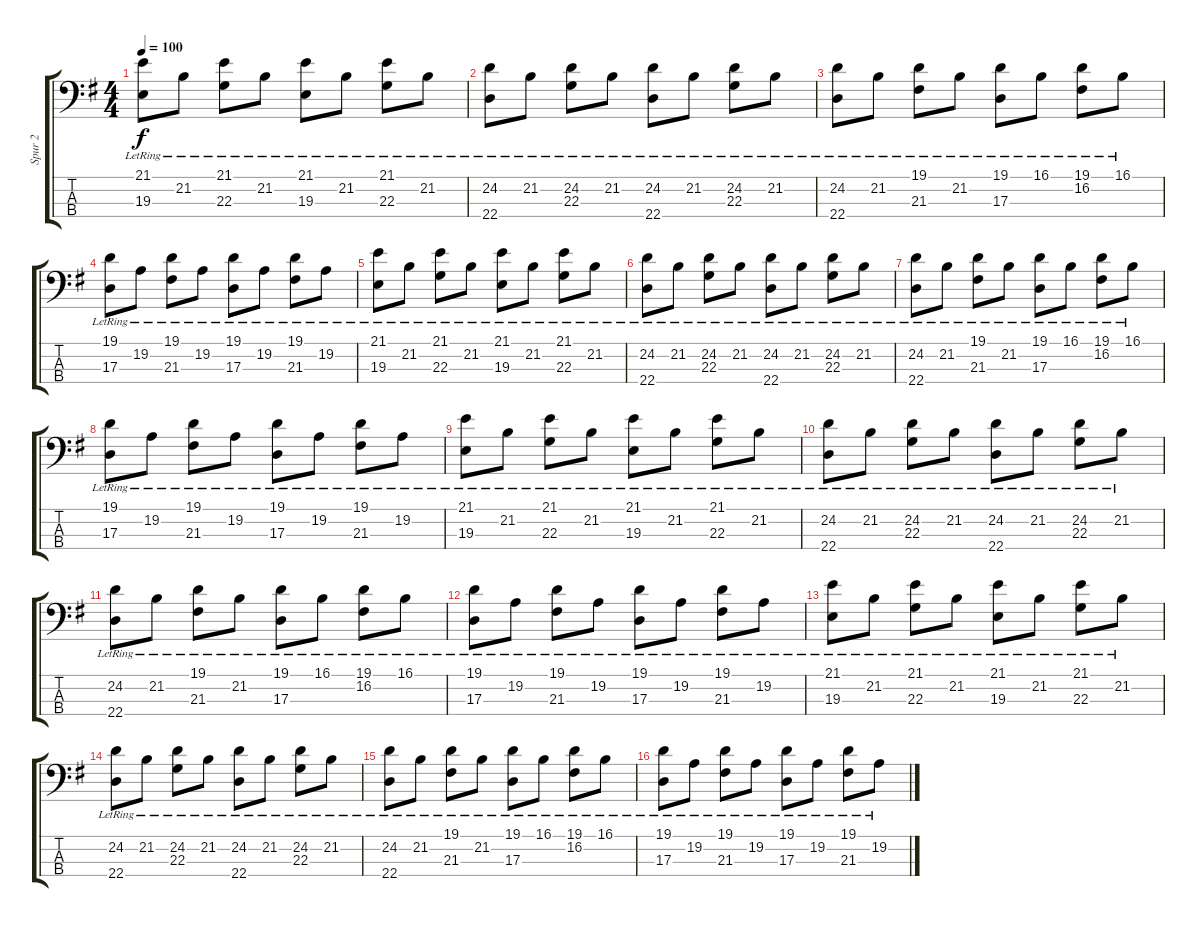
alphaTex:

\track ("Spur 2" "Spur 2") {instrument acousticgrandpiano}
\staff {score tabs}
\tuning (G2 D2 A1 E1) {hide}
\ts (4 4)
\tempo 100
\clef f4
\ks g
(21.1{lr} 19.3{lr}).8{dy f} 21.2{lr}.8 (21.1{lr} 22.3{lr}).8 21.2{lr}.8 (21.1{lr} 19.3{lr}).8 21.2{lr}.8 (21.1{lr} 22.3{lr}).8 21.2{lr}.8 |
(24.2{lr} 22.4{lr}).8 21.2{lr}.8 (24.2{lr} 22.3{lr}).8 21.2{lr}.8 (24.2{lr} 22.4{lr}).8 21.2{lr}.8 (24.2{lr} 22.3{lr}).8 21.2{lr}.8 |
(24.2{lr} 22.4{lr}).8 21.2{lr}.8 (19.1{lr} 21.3{lr}).8 21.2{lr}.8 (19.1{lr} 17.3{lr}).8 16.1{lr}.8 (19.1{lr} 16.2{lr}).8 16.1{lr}.8 |
(19.1{lr} 17.3{lr}).8 19.2{lr}.8 (19.1{lr} 21.3{lr}).8 19.2{lr}.8 (19.1{lr} 17.3{lr}).8 19.2{lr}.8 (19.1{lr} 21.3{lr}).8 19.2{lr}.8 |
(21.1{lr} 19.3{lr}).8 21.2{lr}.8 (21.1{lr} 22.3{lr}).8 21.2{lr}.8 (21.1{lr} 19.3{lr}).8 21.2{lr}.8 (21.1{lr} 22.3{lr}).8 21.2{lr}.8 |
(24.2{lr} 22.4{lr}).8 21.2{lr}.8 (24.2{lr} 22.3{lr}).8 21.2{lr}.8 (24.2{lr} 22.4{lr}).8 21.2{lr}.8 (24.2{lr} 22.3{lr}).8 21.2{lr}.8 |
(24.2{lr} 22.4{lr}).8 21.2{lr}.8 (19.1{lr} 21.3{lr}).8 21.2{lr}.8 (19.1{lr} 17.3{lr}).8 16.1{lr}.8 (19.1{lr} 16.2{lr}).8 16.1{lr}.8 |
(19.1{lr} 17.3{lr}).8 19.2{lr}.8 (19.1{lr} 21.3{lr}).8 19.2{lr}.8 (19.1{lr} 17.3{lr}).8 19.2{lr}.8 (19.1{lr} 21.3{lr}).8 19.2{lr}.8 |
(21.1{lr} 19.3{lr}).8 21.2{lr}.8 (21.1{lr} 22.3{lr}).8 21.2{lr}.8 (21.1{lr} 19.3{lr}).8 21.2{lr}.8 (21.1{lr} 22.3{lr}).8 21.2{lr}.8 |
(24.2{lr} 22.4{lr}).8 21.2{lr}.8 (24.2{lr} 22.3{lr}).8 21.2{lr}.8 (24.2{lr} 22.4{lr}).8 21.2{lr}.8 (24.2{lr} 22.3{lr}).8 21.2{lr}.8 |
(24.2{lr} 22.4{lr}).8 21.2{lr}.8 (19.1{lr} 21.3{lr}).8 21.2{lr}.8 (19.1{lr} 17.3{lr}).8 16.1{lr}.8 (19.1{lr} 16.2{lr}).8 16.1{lr}.8 |
(19.1{lr} 17.3{lr}).8 19.2{lr}.8 (19.1{lr} 21.3{lr}).8 19.2{lr}.8 (19.1{lr} 17.3{lr}).8 19.2{lr}.8 (19.1{lr} 21.3{lr}).8 19.2{lr}.8 |
(21.1{lr} 19.3{lr}).8 21.2{lr}.8 (21.1{lr} 22.3{lr}).8 21.2{lr}.8 (21.1{lr} 19.3{lr}).8 21.2{lr}.8 (21.1{lr} 22.3{lr}).8 21.2{lr}.8 |
(24.2{lr} 22.4{lr}).8 21.2{lr}.8 (24.2{lr} 22.3{lr}).8 21.2{lr}.8 (24.2{lr} 22.4{lr}).8 21.2{lr}.8 (24.2{lr} 22.3{lr}).8 21.2{lr}.8 |
(24.2{lr} 22.4{lr}).8 21.2{lr}.8 (19.1{lr} 21.3{lr}).8 21.2{lr}.8 (19.1{lr} 17.3{lr}).8 16.1{lr}.8 (19.1{lr} 16.2{lr}).8 16.1{lr}.8 |
(19.1{lr} 17.3{lr}).8 19.2{lr}.8 (19.1{lr} 21.3{lr}).8 19.2{lr}.8 (19.1{lr} 17.3{lr}).8 19.2{lr}.8 (19.1{lr} 21.3{lr}).8 19.2{lr}.8
